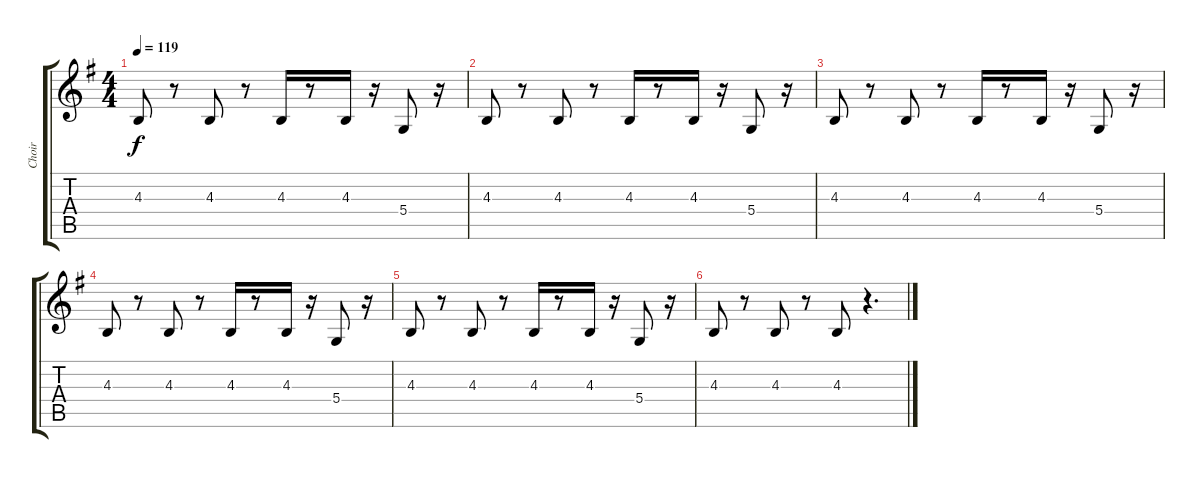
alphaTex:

\track ("Choir" "Choir") {instrument accordion}
\staff {score tabs}
\tuning (E4 B3 G3 D3 A2 E2) {hide}
\ts (4 4)
\tempo 119
\clef g2
\ks g
4.3.8{dy f} r.8 4.3.8 r.8 4.3.16 r.8 4.3.16 r.16 5.4.8 r.16 |
4.3.8 r.8 4.3.8 r.8 4.3.16 r.8 4.3.16 r.16 5.4.8 r.16 |
4.3.8 r.8 4.3.8 r.8 4.3.16 r.8 4.3.16 r.16 5.4.8 r.16 |
4.3.8 r.8 4.3.8 r.8 4.3.16 r.8 4.3.16 r.16 5.4.8 r.16 |
4.3.8 r.8 4.3.8 r.8 4.3.16 r.8 4.3.16 r.16 5.4.8 r.16 |
4.3.8 r.8 4.3.8 r.8 4.3.8 r.4{d}
